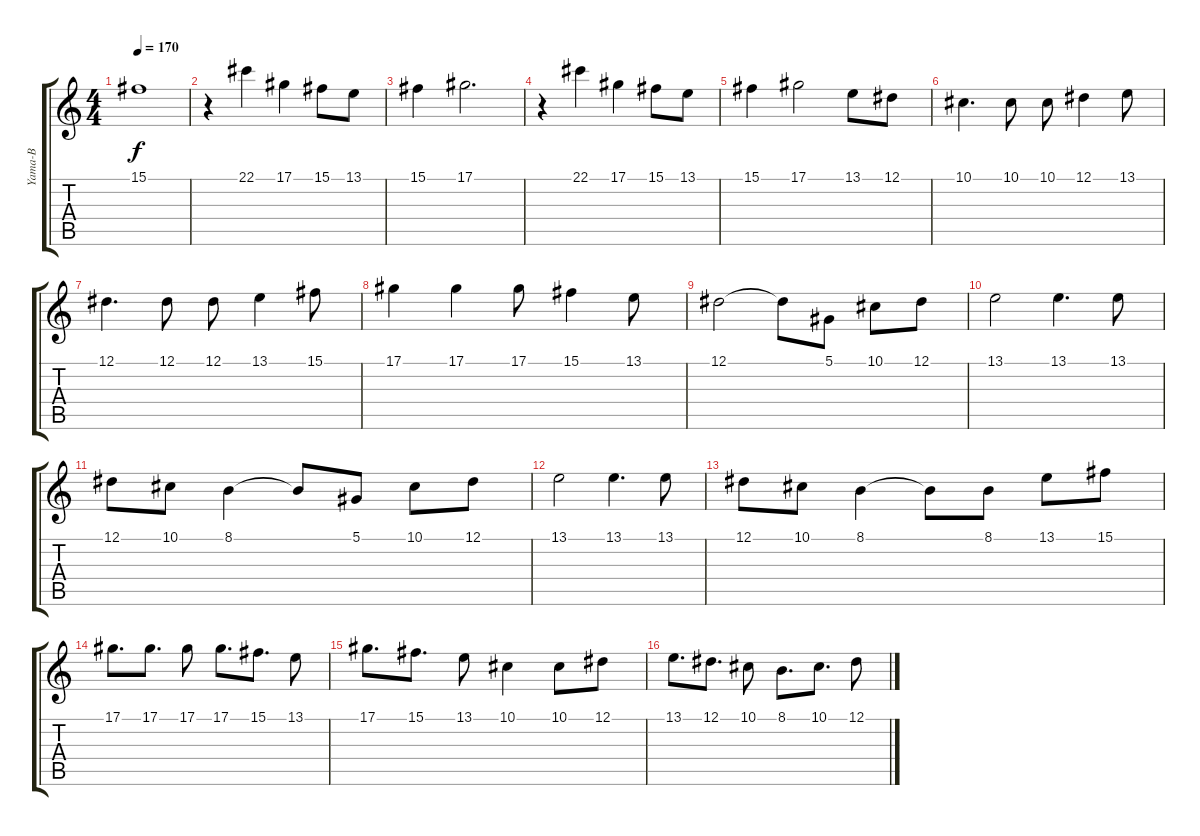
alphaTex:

\track ("Yama-B" "Yama-B") {instrument altosax}
\staff {score tabs}
\tuning (Eb4 Bb3 Gb3 Db3 Ab2 Eb2) {hide}
\ts (4 4)
\tempo 170
\clef g2
\ks c
15.1{t}.1{dy f} |
r.4 22.1.4 17.1.4 15.1.8 13.1.8 |
15.1.4 17.1.2{d} |
r.4 22.1.4 17.1.4 15.1.8 13.1.8 |
15.1.4 17.1.2 13.1.8 12.1.8 |
10.1.4{d} 10.1.8 10.1.8 12.1.4 13.1.8 |
12.1.4{d} 12.1.8 12.1.8 13.1.4 15.1.8 |
17.1.4 17.1.4 17.1.8 15.1.4 13.1.8 |
12.1.2 12.1{t}.8 5.1.8 10.1.8 12.1.8 |
13.1.2 13.1.4{d} 13.1.8 |
12.1.8 10.1.8 8.1.4 8.1{t}.8 5.1.8 10.1.8 12.1.8 |
13.1.2 13.1.4{d} 13.1.8 |
12.1.8 10.1.8 8.1.4 8.1{t}.8 8.1.8 13.1.8 15.1.8 |
17.1.8{d} 17.1.8{d} 17.1.8 17.1.8{d} 15.1.8{d} 13.1.8 |
17.1.8{d} 15.1.8{d} 13.1.8 10.1.4 10.1.8 12.1.8 |
13.1.8{d} 12.1.8{d} 10.1.8 8.1.8{d} 10.1.8{d} 12.1.8
